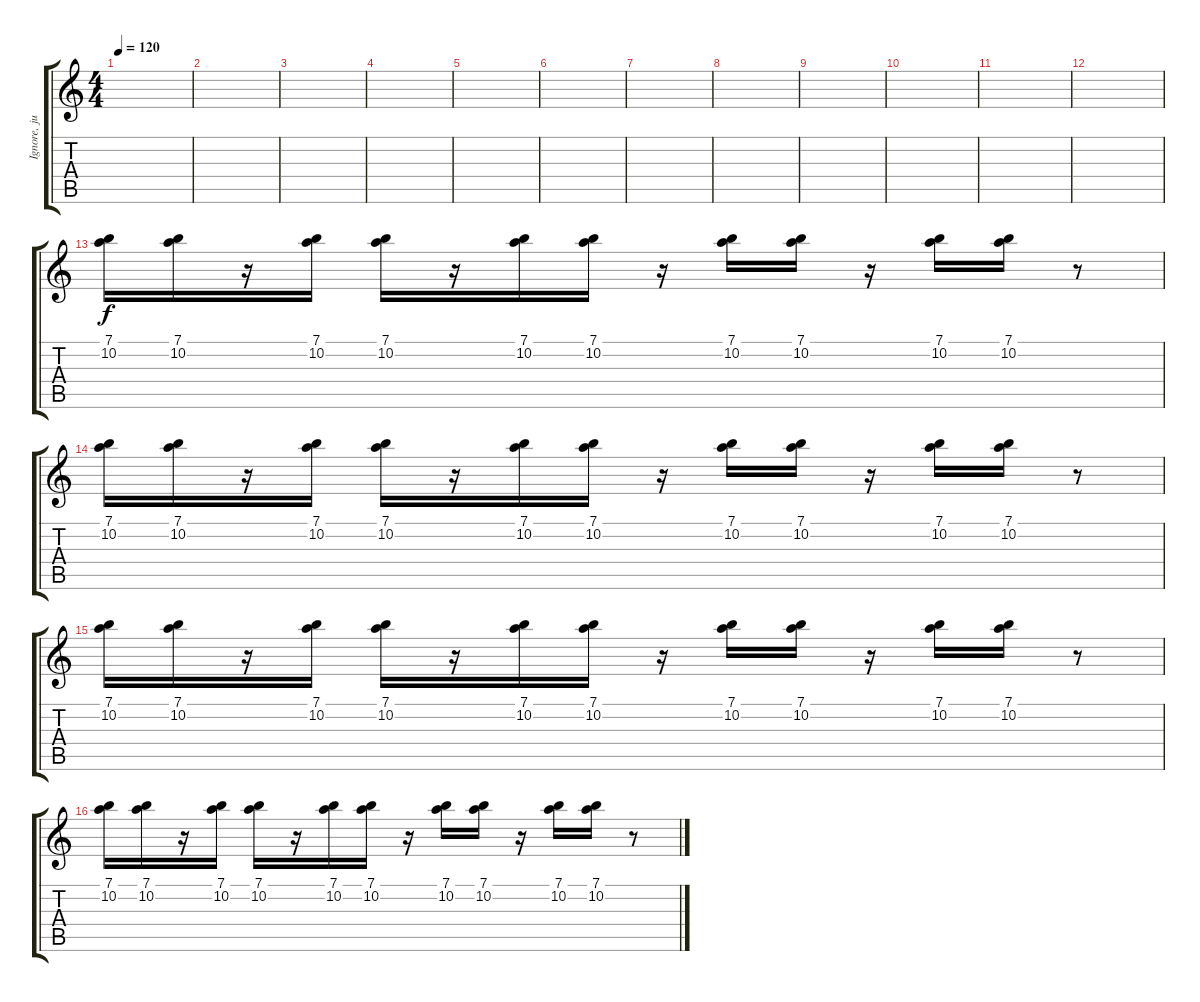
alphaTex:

\track ("Ignore, just for the effect" "Ignore, ju") {instrument overdrivenguitar}
\staff {score tabs}
\tuning (E4 B3 G3 D3 A2 E2) {hide}
\ts (4 4)
\tempo 120
\clef g2
\ks c
|
|
|
|
|
|
|
|
|
|
|
|
(7.1 10.2).16 (7.1 10.2).16 r.16 (7.1 10.2).16 (7.1 10.2).16 r.16 (7.1 10.2).16 (7.1 10.2).16 r.16 (7.1 10.2).16 (7.1 10.2).16 r.16 (7.1 10.2).16 (7.1 10.2).16 r.8 |
(7.1 10.2).16 (7.1 10.2).16 r.16 (7.1 10.2).16 (7.1 10.2).16 r.16 (7.1 10.2).16 (7.1 10.2).16 r.16 (7.1 10.2).16 (7.1 10.2).16 r.16 (7.1 10.2).16 (7.1 10.2).16 r.8 |
(7.1 10.2).16 (7.1 10.2).16 r.16 (7.1 10.2).16 (7.1 10.2).16 r.16 (7.1 10.2).16 (7.1 10.2).16 r.16 (7.1 10.2).16 (7.1 10.2).16 r.16 (7.1 10.2).16 (7.1 10.2).16 r.8 |
(7.1 10.2).16 (7.1 10.2).16 r.16 (7.1 10.2).16 (7.1 10.2).16 r.16 (7.1 10.2).16 (7.1 10.2).16 r.16 (7.1 10.2).16 (7.1 10.2).16 r.16 (7.1 10.2).16 (7.1 10.2).16 r.8
